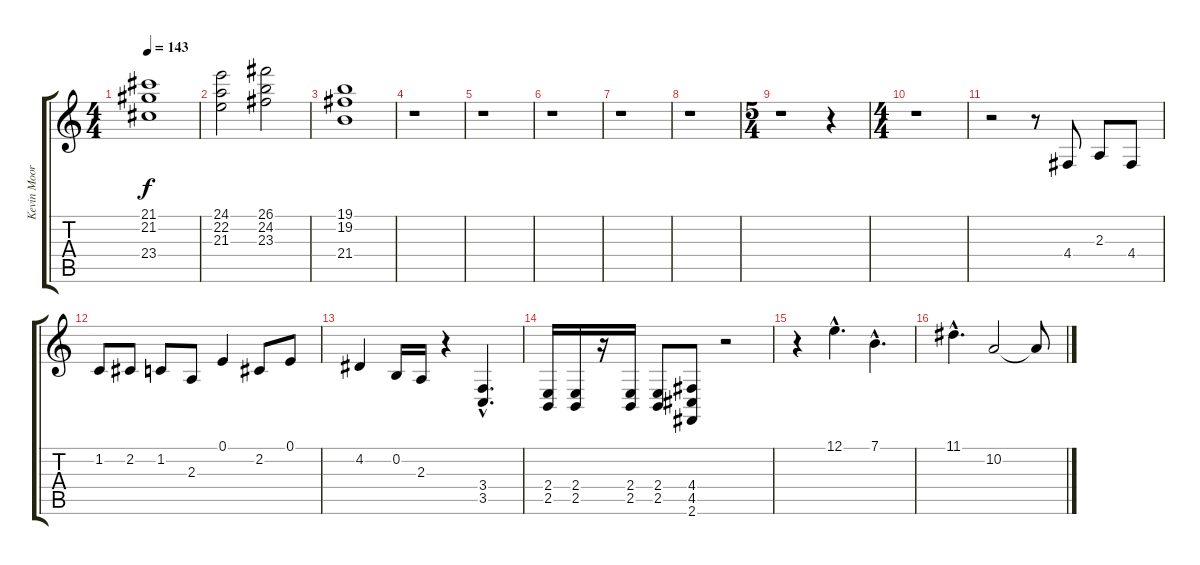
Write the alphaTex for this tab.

\track ("Kevin Moore (Keyboard)" "Kevin Moor") {instrument synthstrings1}
\staff {score tabs}
\tuning (E4 B3 G3 D3 A2 E2) {hide}
\ts (4 4)
\tempo 143
\clef g2
\ks c
(21.1 21.2 23.4).1{dy f} |
(24.1 22.2 21.3).2 (26.1 24.2 23.3).2 |
(19.1 19.2 21.4).1 |
r.1 |
r.1 |
r.1 |
r.1 |
r.1 |
\ts (5 4)
r.1 r.4 |
\ts (4 4)
r.1 |
r.2 r.8 4.4.8{instrument drawbarorgan} 2.3.8 4.4.8 |
1.2.8 2.2.8 1.2.8 2.3.8 0.1.4 2.2.8 0.1.8 |
4.2.4 0.2.16 2.3.16 r.4 (3.4{hac} 3.5{hac}).4{d} |
(2.4 2.5).16 (2.4 2.5).16 r.16 (2.4 2.5).16 (2.4 2.5).8 (4.4 4.5 2.6).8 r.2 |
r.4 12.1{hac}.4{d instrument synthstrings1} 7.1{hac}.4{d} |
11.1{hac}.4{d} 10.2.2 10.2{t}.8
